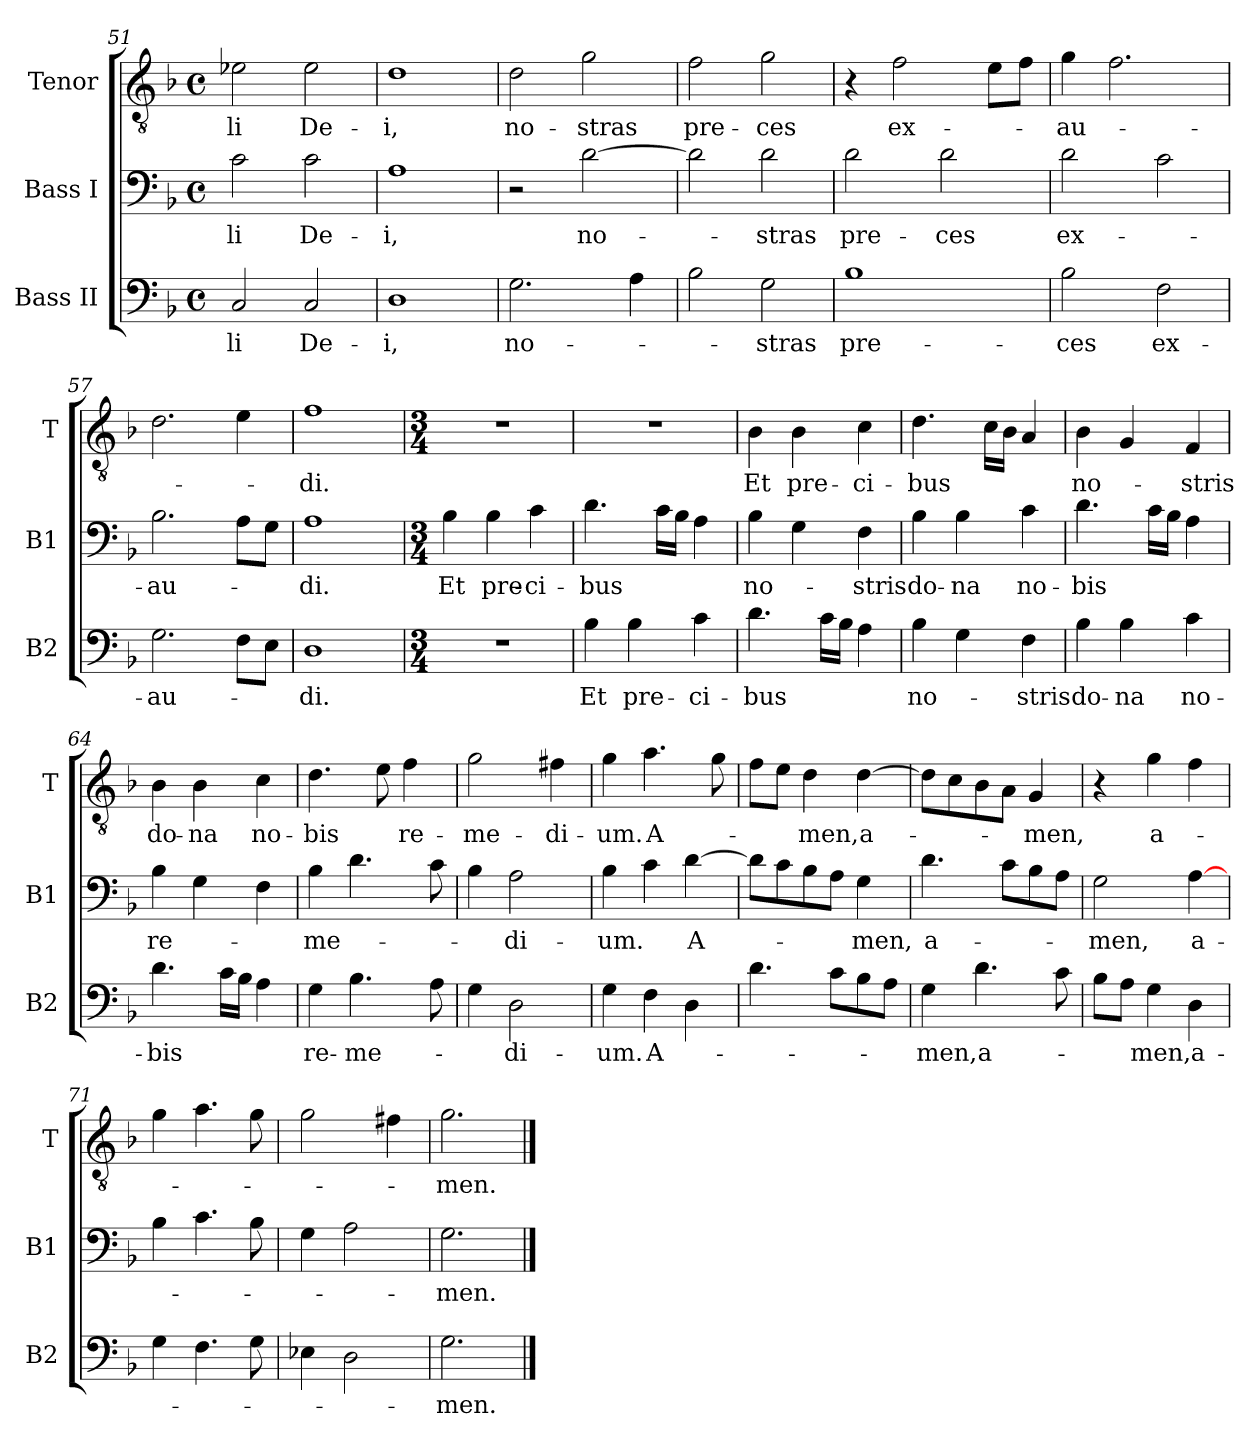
**kern	**text	**kern	**text	**kern	**text
*part3	*part3	*part2	*part2	*part1	*part1
*staff3	*staff3	*staff2	*staff2	*staff1	*staff1
*I"Bass II	*	*I"Bass I	*	*I"Tenor	*
*I'B2	*	*I'B1	*	*I'T	*
*clefF4	*	*clefF4	*	*clefGv2	*
*k[b-]	*	*k[b-]	*	*k[b-]	*
*F:	*	*F:	*	*F:	*
*M4/4	*	*M4/4	*	*M4/4	*
*met(c)	*	*met(c)	*	*met(c)	*
=51	=51	=51	=51	=51	=51
2C/	-li	2c\	-li	2e-X\	-li
2C/	De-	2c\	De-	2e-\	De-
=52	=52	=52	=52	=52	=52
1D	-i,	1A	-i,	1d	-i,
=53	=53	=53	=53	=53	=53
2.G\	no-	2r	.	2d\	no-
.	.	[>2d\	no-	2g\	-stras
4A\	.	.	.	.	.
=54	=54	=54	=54	=54	=54
2B-\	.	2d\]	.	2f\	pre-
2G\	-stras	2d\	-stras	2g\	-ces
!!LO:LB:g=z
=55	=55	=55	=55	=55	=55
1B-	pre-	2d\	pre-	4r	.
.	.	.	.	2f\	ex-
.	.	2d\	-ces	.	.
.	.	.	.	8e\L	.
.	.	.	.	8f\J	.
=56	=56	=56	=56	=56	=56
2B-\	-ces	2d\	ex-	4g\	-au-
.	.	.	.	2.f\	.
2F\	ex-	2c\	.	.	.
=57	=57	=57	=57	=57	=57
2.G\	-au-	2.B-\	-au-	2.d\	.
8F\L	.	8A\L	.	4e\	.
8E\J	.	8G\J	.	.	.
=58	=58	=58	=58	=58	=58
1D	-di.	1A	-di.	1f	-di.
=59	=59	=59	=59	=59	=59
*M3/4	*	*M3/4	*	*M3/4	*
2.r	.	4B-\	Et	2.r	.
.	.	4B-\	pre-	.	.
.	.	4c\	-ci-	.	.
=60	=60	=60	=60	=60	=60
4B-\	Et	4.d\	-bus	2.r	.
4B-\	pre-	.	.	.	.
.	.	16c\LL	.	.	.
.	.	16B-\JJ	.	.	.
4c\	-ci-	4A\	.	.	.
=61	=61	=61	=61	=61	=61
4.d\	-bus	4B-\	no-	4B-\	Et
.	.	4G\	.	4B-\	pre-
16c\LL	.	.	.	.	.
16B-\JJ	.	.	.	.	.
4A\	.	4F\	-stris	4c\	-ci-
!!LO:LB:g=z
=62	=62	=62	=62	=62	=62
4B-\	no-	4B-\	do-	4.d\	-bus
4G\	.	4B-\	-na	.	.
.	.	.	.	16c\LL	.
.	.	.	.	16B-\JJ	.
4F\	-stris	4c\	no-	4A/	.
=63	=63	=63	=63	=63	=63
4B-\	do-	4.d\	-bis	4B-\	no-
4B-\	-na	.	.	4G/	.
.	.	16c\LL	.	.	.
.	.	16B-\JJ	.	.	.
4c\	no-	4A\	.	4F/	-stris
=64	=64	=64	=64	=64	=64
4.d\	-bis	4B-\	re-	4B-\	do-
.	.	4G\	.	4B-\	-na
16c\LL	.	.	.	.	.
16B-\JJ	.	.	.	.	.
4A\	.	4F\	.	4c\	no-
=65	=65	=65	=65	=65	=65
4G\	re-	4B-\	-me-	4.d\	-bis
4.B-\	-me-	4.d\	.	.	.
.	.	.	.	8e\	.
.	.	.	.	4f\	re-
8A\	.	8c\	.	.	.
=66	=66	=66	=66	=66	=66
4G\	.	4B-\	.	2g\	-me-
2D\	-di-	2A\	-di-	.	.
.	.	.	.	4f#X\	-di-
!!LO:LB:g=z
=67	=67	=67	=67	=67	=67
4G\	-um.	4B-\	-um.	4g\	-um.
4F\	A-	4c\	.	4.a\	A-
4D\	.	[4d\	A-	.	.
.	.	.	.	8g\	.
=68	=68	=68	=68	=68	=68
4.d\	.	8d\L]	.	8f\L	.
.	.	8c\	.	8e\J	.
.	.	8B-\	.	4d\	-men,
8c\L	.	8A\J	.	.	.
8B-\	.	4G\	-men,	[>4d\	a-
8A\J	.	.	.	.	.
=69	=69	=69	=69	=69	=69
4G\	-men,	4.d\	a-	8d\L]	.
.	.	.	.	8c\	.
4.d\	a-	.	.	8B-\	.
.	.	8c\L	.	8A\J	.
.	.	8B-\	.	4G/	-men,
8c\	.	8A\J	.	.	.
=70	=70	=70	=70	=70	=70
8B-\L	.	2G\	-men,	4r	.
8A\J	.	.	.	.	.
4G\	-men,	.	.	4g\	a-
4D\	a-	[>4A\	a-	4f\	.
=71	=71	=71	=71	=71	=71
4G\	.	4B-\	.	4g\	.
4.F\	.	4.c\	.	4.a\	.
8G\	.	8B-\	.	8g\	.
=72	=72	=72	=72	=72	=72
4E-X\	.	4G\	.	2g\	.
2D\	.	2A\	.	.	.
.	.	.	.	4f#X\	.
=73	=73	=73	=73	=73	=73
2.G\	-men.	2.G\	-men.	2.g\	-men.
==	==	==	==	==	==
*-	*-	*-	*-	*-	*-
